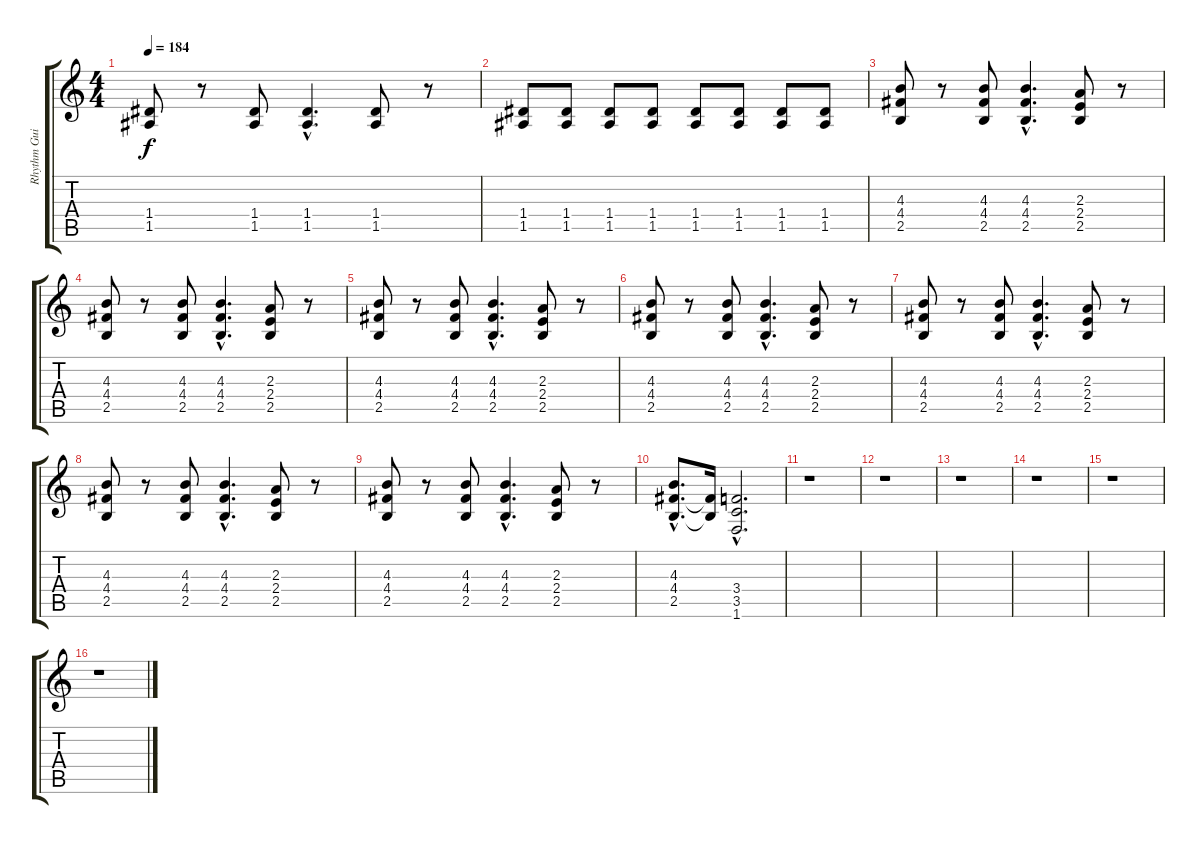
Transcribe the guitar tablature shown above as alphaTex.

\track ("Rhythm Guitar" "Rhythm Gui") {instrument overdrivenguitar}
\staff {score tabs}
\tuning (E4 B3 G3 D3 A2 E2) {hide}
\ts (4 4)
\tempo 184
\clef g2
\ks c
(1.4 1.5).8{dy f} r.8 (1.4 1.5).8 (1.4{hac} 1.5{hac}).4{d} (1.4 1.5).8 r.8 |
(1.4 1.5).8 (1.4 1.5).8 (1.4 1.5).8 (1.4 1.5).8 (1.4 1.5).8 (1.4 1.5).8 (1.4 1.5).8 (1.4 1.5).8 |
(4.3 4.4 2.5).8 r.8 (4.3 4.4 2.5).8 (4.3{hac} 4.4{hac} 2.5{hac}).4{d} (2.3 2.4 2.5).8 r.8 |
(4.3 4.4 2.5).8 r.8 (4.3 4.4 2.5).8 (4.3{hac} 4.4{hac} 2.5{hac}).4{d} (2.3 2.4 2.5).8 r.8 |
(4.3 4.4 2.5).8 r.8 (4.3 4.4 2.5).8 (4.3{hac} 4.4{hac} 2.5{hac}).4{d} (2.3 2.4 2.5).8 r.8 |
(4.3 4.4 2.5).8 r.8 (4.3 4.4 2.5).8 (4.3{hac} 4.4{hac} 2.5{hac}).4{d} (2.3 2.4 2.5).8 r.8 |
(4.3 4.4 2.5).8 r.8 (4.3 4.4 2.5).8 (4.3{hac} 4.4{hac} 2.5{hac}).4{d} (2.3 2.4 2.5).8 r.8 |
(4.3 4.4 2.5).8 r.8 (4.3 4.4 2.5).8 (4.3{hac} 4.4{hac} 2.5{hac}).4{d} (2.3 2.4 2.5).8 r.8 |
(4.3 4.4 2.5).8 r.8 (4.3 4.4 2.5).8 (4.3{hac} 4.4{hac} 2.5{hac}).4{d} (2.3 2.4 2.5).8 r.8 |
(4.3{hac} 4.4{hac} 2.5{hac}).8{d} (4.4{t} 2.5{t}).16 (3.4{hac} 3.5{hac} 1.6{hac}).2{d} |
r.1 |
r.1 |
r.1 |
r.1 |
r.1 |
r.1
